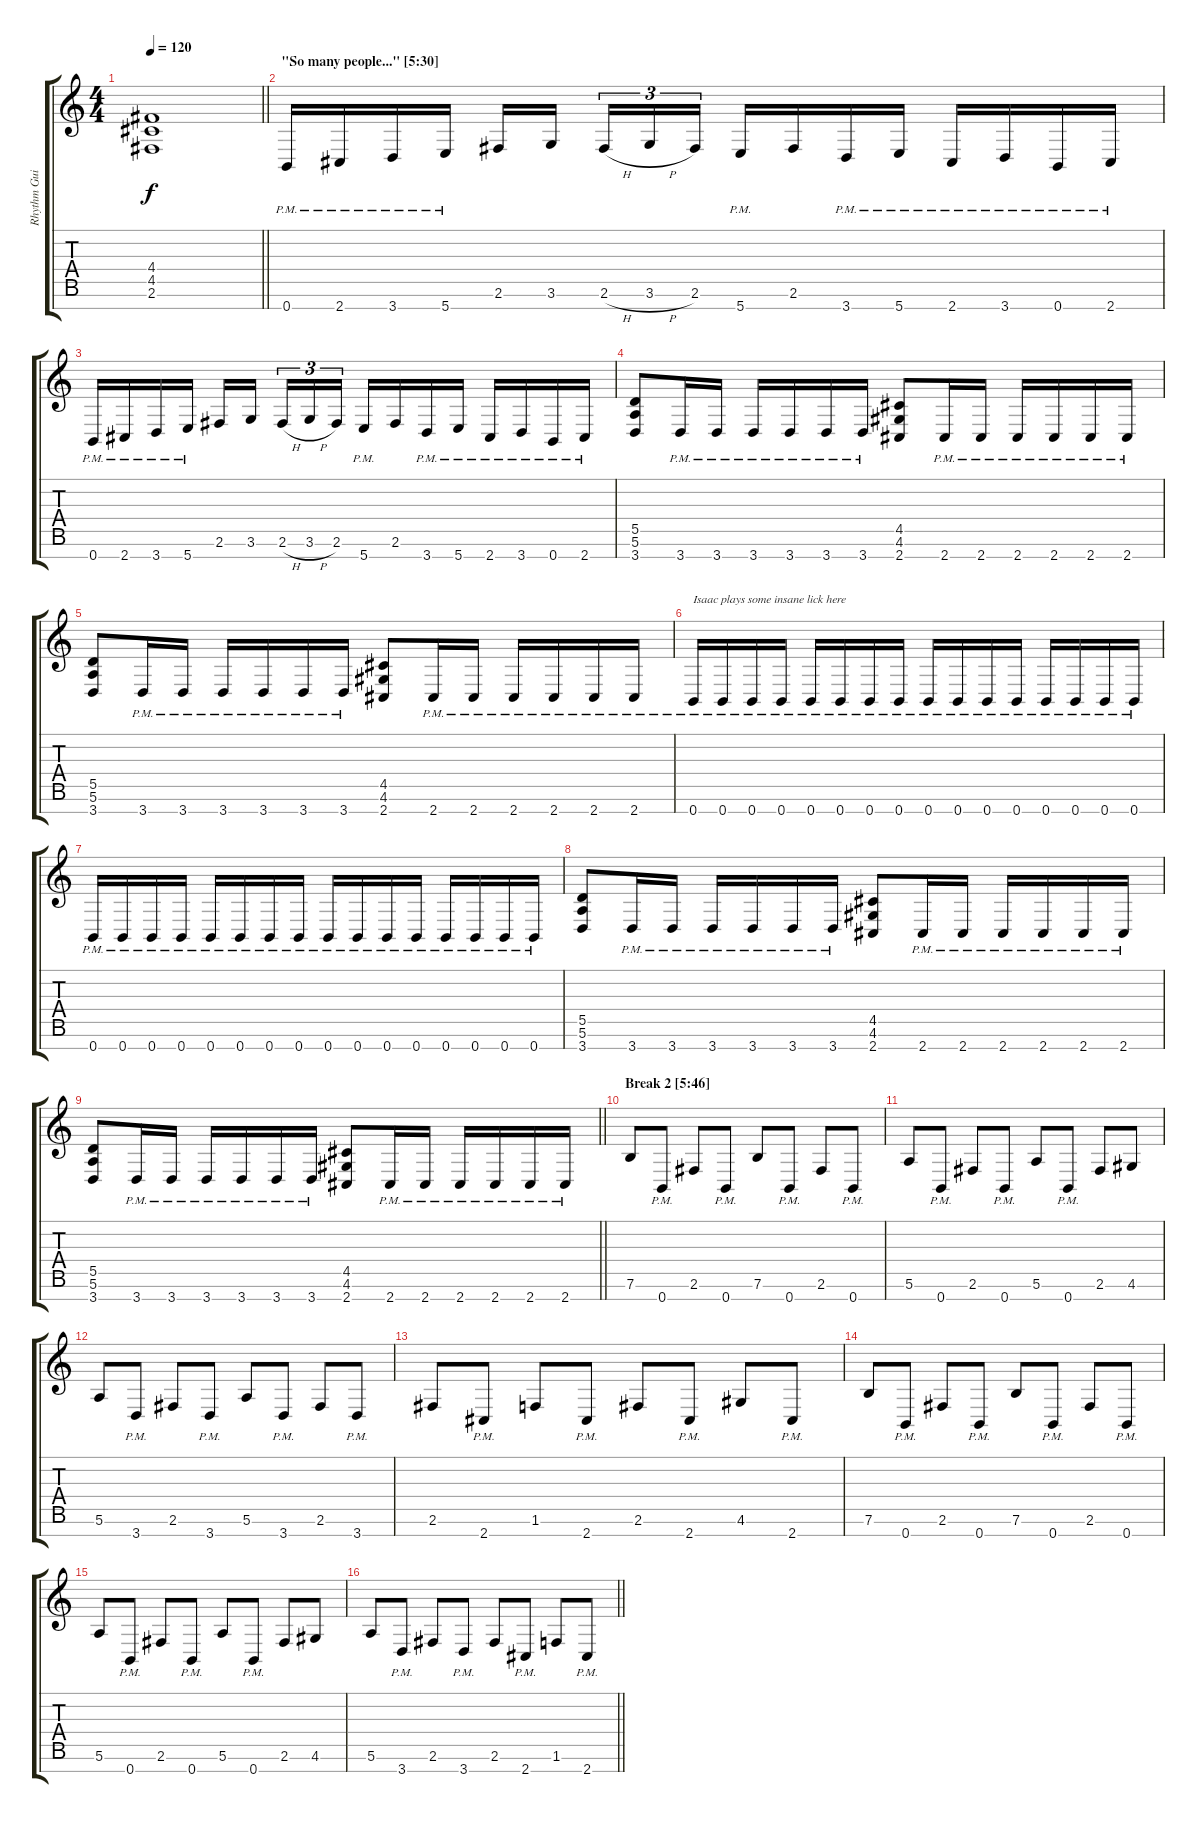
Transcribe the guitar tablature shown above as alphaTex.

\track ("Rhythm Guitar II" "Rhythm Gui") {instrument distortionguitar}
\staff {score tabs}
\tuning (E4 B3 G3 D3 A2 E2 B1) {hide}
\ts (4 4)
\tempo 120
\clef g2
\barLineRight lightlight
\ks c
(4.4{t} 4.5{t} 2.6{t}).1{dy f} |
\section ("" "\"So many people...\" [5:30]")
0.7{pm}.16 2.7{pm}.16 3.7{pm}.16 5.7{pm}.16 2.6.16 3.6.16{beam splitsecondary} 2.6{h}.16{tu (3 2)} 3.6{h}.16{tu (3 2)} 2.6.16{tu (3 2)} 5.7{pm}.16 2.6.16 3.7{pm}.16 5.7{pm}.16 2.7{pm}.16 3.7{pm}.16 0.7{pm}.16 2.7{pm}.16 |
0.7{pm}.16 2.7{pm}.16 3.7{pm}.16 5.7{pm}.16 2.6.16 3.6.16{beam splitsecondary} 2.6{h}.16{tu (3 2)} 3.6{h}.16{tu (3 2)} 2.6.16{tu (3 2)} 5.7{pm}.16 2.6.16 3.7{pm}.16 5.7{pm}.16 2.7{pm}.16 3.7{pm}.16 0.7{pm}.16 2.7{pm}.16 |
(5.5 5.6 3.7).8 3.7{pm}.16 3.7{pm}.16 3.7{pm}.16 3.7{pm}.16 3.7{pm}.16 3.7{pm}.16 (4.5 4.6 2.7).8 2.7{pm}.16 2.7{pm}.16 2.7{pm}.16 2.7{pm}.16 2.7{pm}.16 2.7{pm}.16 |
(5.5 5.6 3.7).8 3.7{pm}.16 3.7{pm}.16 3.7{pm}.16 3.7{pm}.16 3.7{pm}.16 3.7{pm}.16 (4.5 4.6 2.7).8 2.7{pm}.16 2.7{pm}.16 2.7{pm}.16 2.7{pm}.16 2.7{pm}.16 2.7{pm}.16 |
0.7{pm}.16{txt "Isaac plays some insane lick here"} 0.7{pm}.16 0.7{pm}.16 0.7{pm}.16 0.7{pm}.16 0.7{pm}.16 0.7{pm}.16 0.7{pm}.16 0.7{pm}.16 0.7{pm}.16 0.7{pm}.16 0.7{pm}.16 0.7{pm}.16 0.7{pm}.16 0.7{pm}.16 0.7{pm}.16 |
0.7{pm}.16 0.7{pm}.16 0.7{pm}.16 0.7{pm}.16 0.7{pm}.16 0.7{pm}.16 0.7{pm}.16 0.7{pm}.16 0.7{pm}.16 0.7{pm}.16 0.7{pm}.16 0.7{pm}.16 0.7{pm}.16 0.7{pm}.16 0.7{pm}.16 0.7{pm}.16 |
(5.5 5.6 3.7).8 3.7{pm}.16 3.7{pm}.16 3.7{pm}.16 3.7{pm}.16 3.7{pm}.16 3.7{pm}.16 (4.5 4.6 2.7).8 2.7{pm}.16 2.7{pm}.16 2.7{pm}.16 2.7{pm}.16 2.7{pm}.16 2.7{pm}.16 |
\barLineRight lightlight
(5.5 5.6 3.7).8 3.7{pm}.16 3.7{pm}.16 3.7{pm}.16 3.7{pm}.16 3.7{pm}.16 3.7{pm}.16 (4.5 4.6 2.7).8 2.7{pm}.16 2.7{pm}.16 2.7{pm}.16 2.7{pm}.16 2.7{pm}.16 2.7{pm}.16 |
\section ("" "Break 2 [5:46]")
7.6.8 0.7{pm}.8 2.6.8 0.7{pm}.8 7.6.8 0.7{pm}.8 2.6.8 0.7{pm}.8 |
5.6.8 0.7{pm}.8 2.6.8 0.7{pm}.8 5.6.8 0.7{pm}.8 2.6.8 4.6.8 |
5.6.8 3.7{pm}.8 2.6.8 3.7{pm}.8 5.6.8 3.7{pm}.8 2.6.8 3.7{pm}.8 |
2.6.8 2.7{pm}.8 1.6.8 2.7{pm}.8 2.6.8 2.7{pm}.8 4.6.8 2.7{pm}.8 |
7.6.8 0.7{pm}.8 2.6.8 0.7{pm}.8 7.6.8 0.7{pm}.8 2.6.8 0.7{pm}.8 |
5.6.8 0.7{pm}.8 2.6.8 0.7{pm}.8 5.6.8 0.7{pm}.8 2.6.8 4.6.8 |
\barLineRight lightlight
5.6.8 3.7{pm}.8 2.6.8 3.7{pm}.8 2.6.8 2.7{pm}.8 1.6.8 2.7{pm}.8
